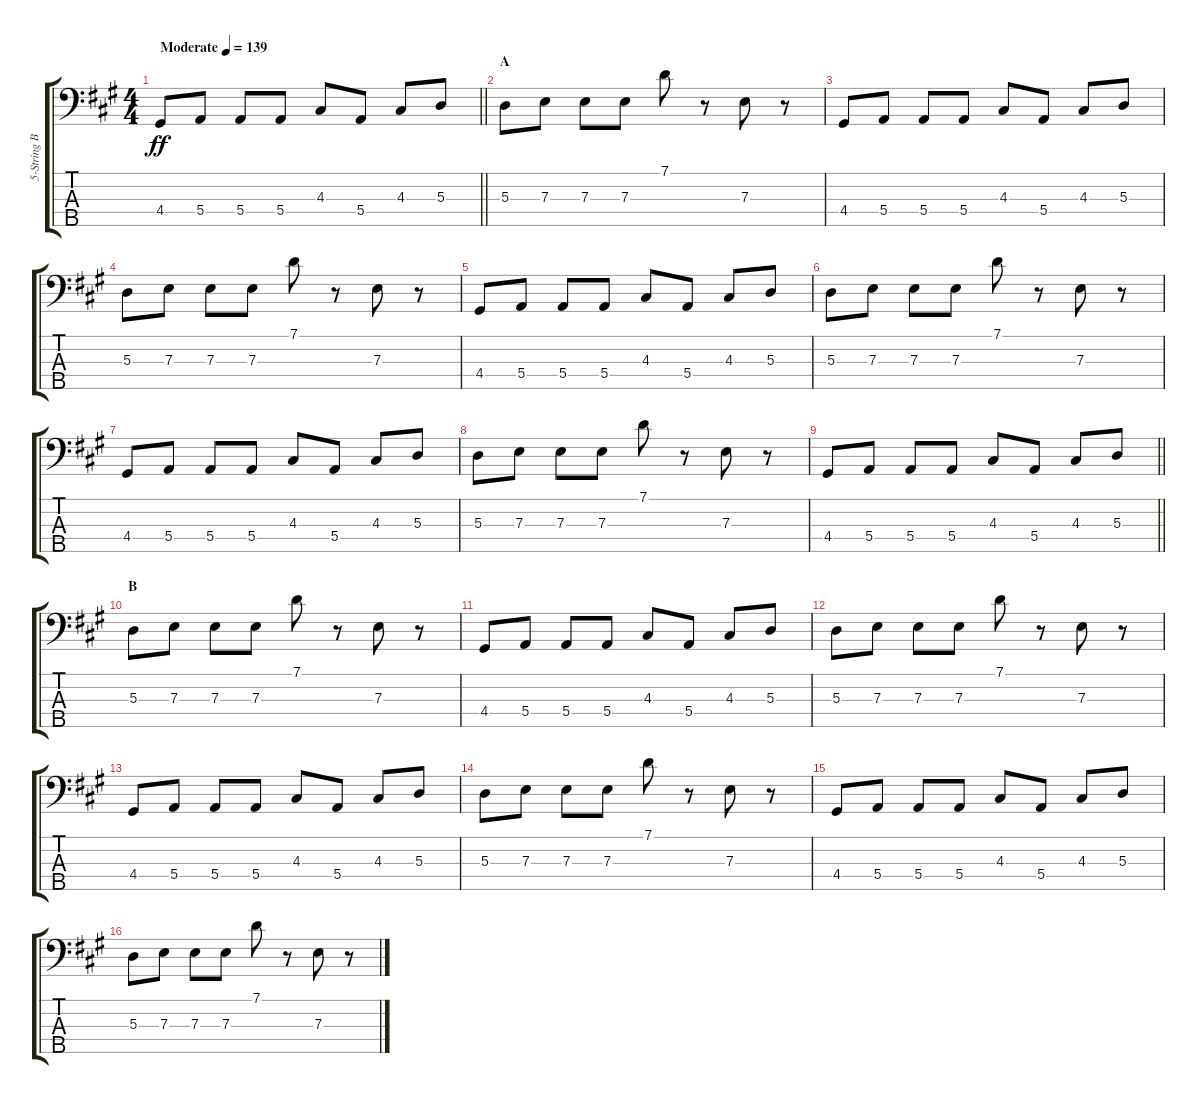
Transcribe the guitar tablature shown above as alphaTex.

\track ("5-String Bass" "5-String B") {instrument electricbassfinger}
\staff {score tabs}
\tuning (G2 D2 A1 E1 B0) {hide}
\ts (4 4)
\tempo (139 "Moderate")
\clef f4
\barLineRight lightlight
\ks a
4.4.8{dy ff instrument electricbassfinger} 5.4.8 5.4.8 5.4.8 4.3.8 5.4.8 4.3.8 5.3.8 |
\section ("" "A")
5.3.8 7.3.8 7.3.8 7.3.8 7.1.8 r.8 7.3.8 r.8 |
4.4.8 5.4.8 5.4.8 5.4.8 4.3.8 5.4.8 4.3.8 5.3.8 |
5.3.8 7.3.8 7.3.8 7.3.8 7.1.8 r.8 7.3.8 r.8 |
4.4.8 5.4.8 5.4.8 5.4.8 4.3.8 5.4.8 4.3.8 5.3.8 |
5.3.8 7.3.8 7.3.8 7.3.8 7.1.8 r.8 7.3.8 r.8 |
4.4.8 5.4.8 5.4.8 5.4.8 4.3.8 5.4.8 4.3.8 5.3.8 |
5.3.8 7.3.8 7.3.8 7.3.8 7.1.8 r.8 7.3.8 r.8 |
\barLineRight lightlight
4.4.8 5.4.8 5.4.8 5.4.8 4.3.8 5.4.8 4.3.8 5.3.8 |
\section ("" "B")
5.3.8 7.3.8 7.3.8 7.3.8 7.1.8 r.8 7.3.8 r.8 |
4.4.8 5.4.8 5.4.8 5.4.8 4.3.8 5.4.8 4.3.8 5.3.8 |
5.3.8 7.3.8 7.3.8 7.3.8 7.1.8 r.8 7.3.8 r.8 |
4.4.8 5.4.8 5.4.8 5.4.8 4.3.8 5.4.8 4.3.8 5.3.8 |
5.3.8 7.3.8 7.3.8 7.3.8 7.1.8 r.8 7.3.8 r.8 |
4.4.8 5.4.8 5.4.8 5.4.8 4.3.8 5.4.8 4.3.8 5.3.8 |
5.3.8 7.3.8 7.3.8 7.3.8 7.1.8 r.8 7.3.8 r.8
